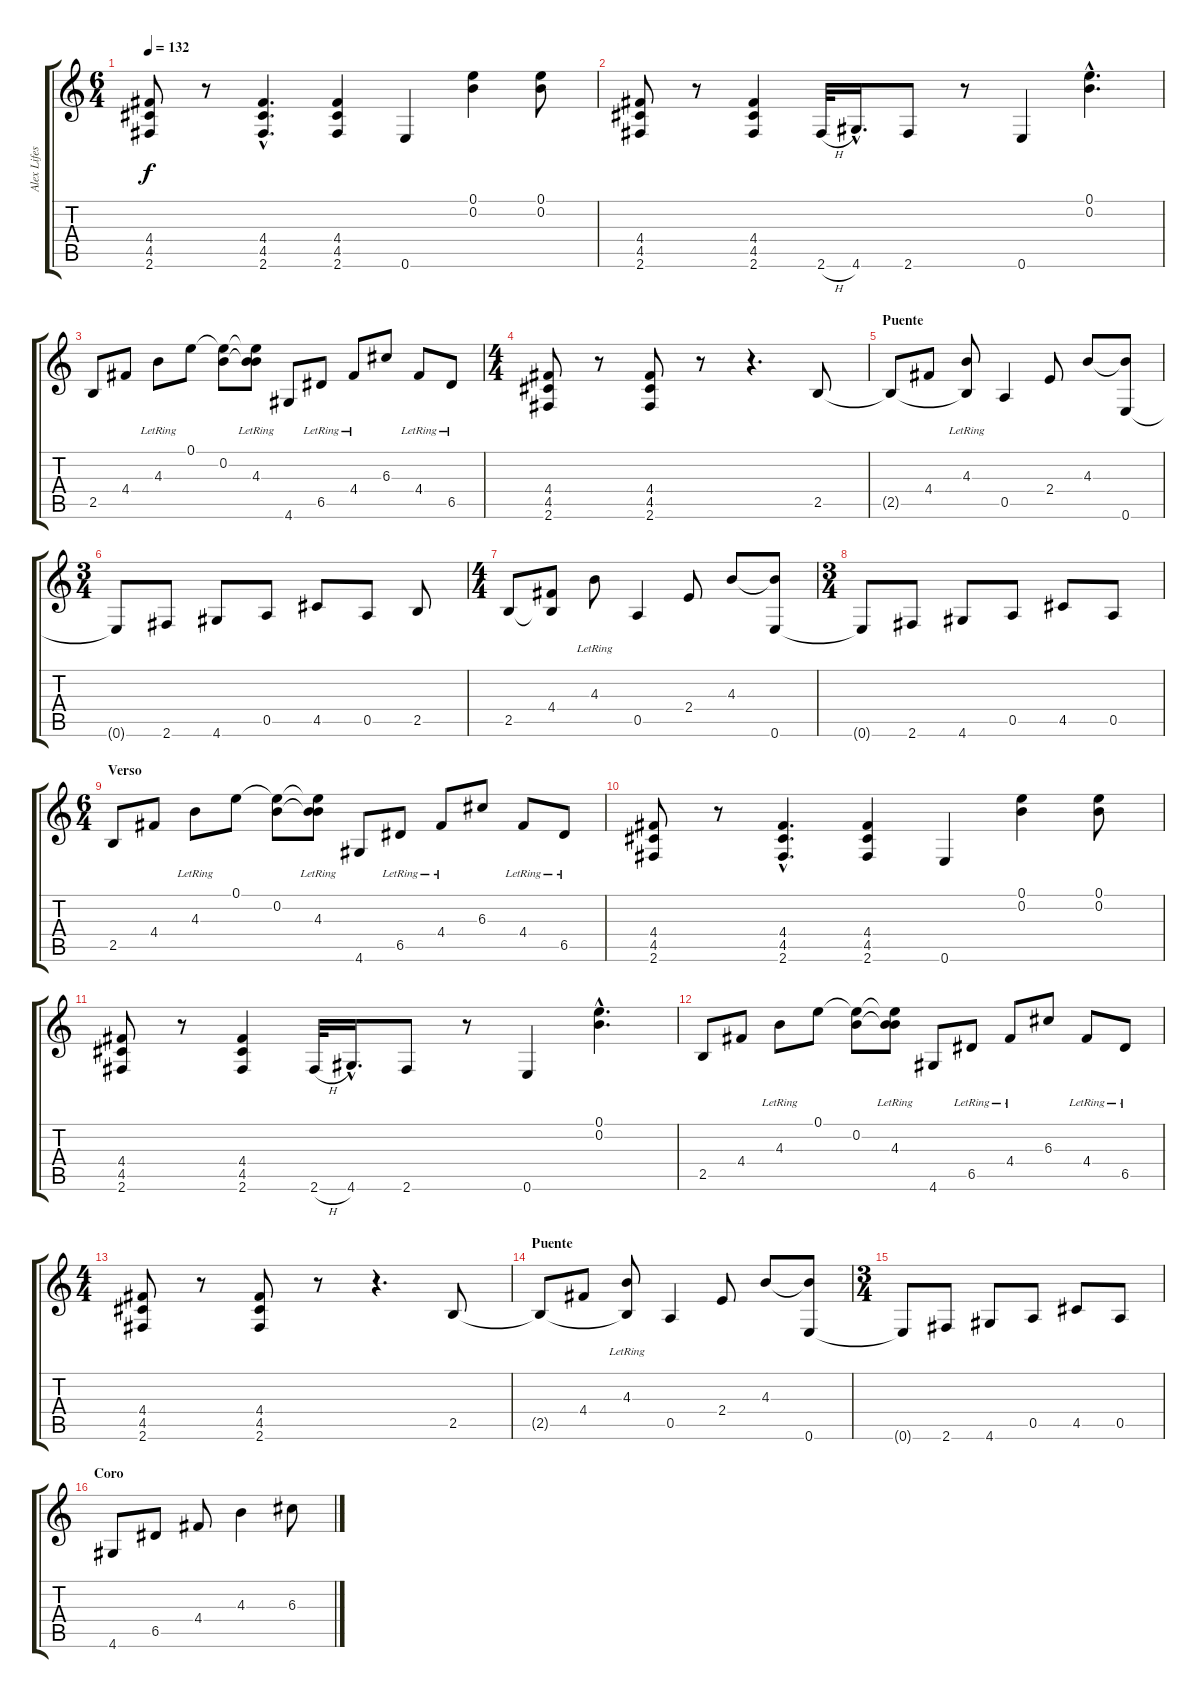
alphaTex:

\track ("Alex Lifeson" "Alex Lifes") {instrument distortionguitar}
\staff {score tabs}
\tuning (E4 B3 G3 D3 A2 E2) {hide}
\ts (6 4)
\tempo 132
\clef g2
\ks c
(4.4 4.5 2.6).8{dy f} r.8 (4.4{hac} 4.5{hac} 2.6{hac}).4{d} (4.4 4.5 2.6).4 0.6.4 (0.1 0.2).4 (0.1 0.2).8 |
(4.4 4.5 2.6).8 r.8 (4.4 4.5 2.6).4 2.6{h}.32 4.6{hac}.16{d} 2.6.8 r.8 0.6.4 (0.1{hac} 0.2{hac}).4{d} |
2.5.8 4.4.8 4.3{lr}.8 0.1.8 (0.1{t} 0.2).8 (0.1{t} 0.2{t} 4.3{lr}).8 4.6.8 6.5{lr}.8 4.4{lr}.8 6.3.8 4.4{lr}.8 6.5{lr}.8 |
\ts (4 4)
(4.4 4.5 2.6).8 r.8 (4.4 4.5 2.6).8 r.8 r.4{d} 2.5.8 |
\section ("" "Puente")
2.5{t}.8 4.4.8 (4.3{lr} 2.5{t}).8 0.5.4 2.4.8 4.3.8 (4.3{t} 0.6).8 |
\ts (3 4)
0.6{t}.8 2.6.8 4.6.8 0.5.8 4.5.8 0.5.8 2.5.8 |
\ts (4 4)
2.5.8 (4.4 2.5{t}).8 4.3{lr}.8 0.5.4 2.4.8 4.3.8 (4.3{t} 0.6).8 |
\ts (3 4)
0.6{t}.8 2.6.8 4.6.8 0.5.8 4.5.8 0.5.8 |
\ts (6 4)
\section ("" "Verso")
2.5.8 4.4.8 4.3{lr}.8 0.1.8 (0.1{t} 0.2).8 (0.1{t} 0.2{t} 4.3{lr}).8 4.6.8 6.5{lr}.8 4.4{lr}.8 6.3.8 4.4{lr}.8 6.5{lr}.8 |
(4.4 4.5 2.6).8 r.8 (4.4{hac} 4.5{hac} 2.6{hac}).4{d} (4.4 4.5 2.6).4 0.6.4 (0.1 0.2).4 (0.1 0.2).8 |
(4.4 4.5 2.6).8 r.8 (4.4 4.5 2.6).4 2.6{h}.32 4.6{hac}.16{d} 2.6.8 r.8 0.6.4 (0.1{hac} 0.2{hac}).4{d} |
2.5.8 4.4.8 4.3{lr}.8 0.1.8 (0.1{t} 0.2).8 (0.1{t} 0.2{t} 4.3{lr}).8 4.6.8 6.5{lr}.8 4.4{lr}.8 6.3.8 4.4{lr}.8 6.5{lr}.8 |
\ts (4 4)
(4.4 4.5 2.6).8 r.8 (4.4 4.5 2.6).8 r.8 r.4{d} 2.5.8 |
\section ("" "Puente")
2.5{t}.8 4.4.8 (4.3{lr} 2.5{t}).8 0.5.4 2.4.8 4.3.8 (4.3{t} 0.6).8 |
\ts (3 4)
0.6{t}.8 2.6.8 4.6.8 0.5.8 4.5.8 0.5.8 |
\section ("" "Coro")
4.6.8{volume 11} 6.5.8 4.4.8 4.3.4 6.3.8
